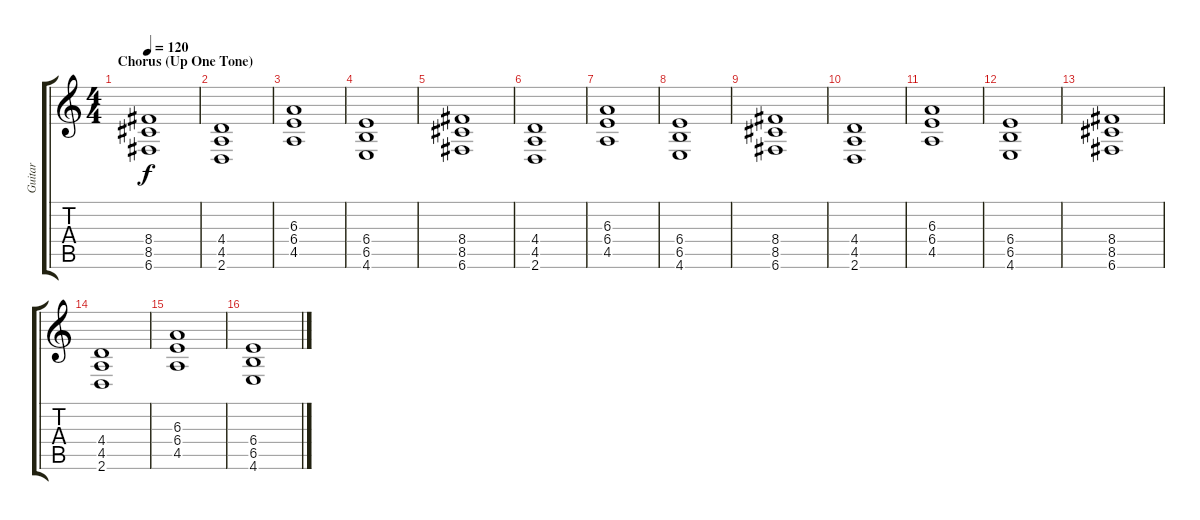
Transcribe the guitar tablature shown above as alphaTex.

\track ("Guitar" "Guitar") {instrument distortionguitar}
\staff {score tabs}
\tuning (C4 G3 Eb3 Bb2 F2 C2) {hide}
\ts (4 4)
\section ("" "Chorus (Up One Tone)")
\tempo 120
\clef g2
\ks c
(8.4 8.5 6.6).1{dy f} |
(4.4 4.5 2.6).1 |
(6.3 6.4 4.5).1 |
(6.4 6.5 4.6).1 |
(8.4 8.5 6.6).1 |
(4.4 4.5 2.6).1 |
(6.3 6.4 4.5).1 |
(6.4 6.5 4.6).1 |
(8.4 8.5 6.6).1 |
(4.4 4.5 2.6).1 |
(6.3 6.4 4.5).1 |
(6.4 6.5 4.6).1 |
(8.4 8.5 6.6).1 |
(4.4 4.5 2.6).1 |
(6.3 6.4 4.5).1 |
(6.4 6.5 4.6).1
